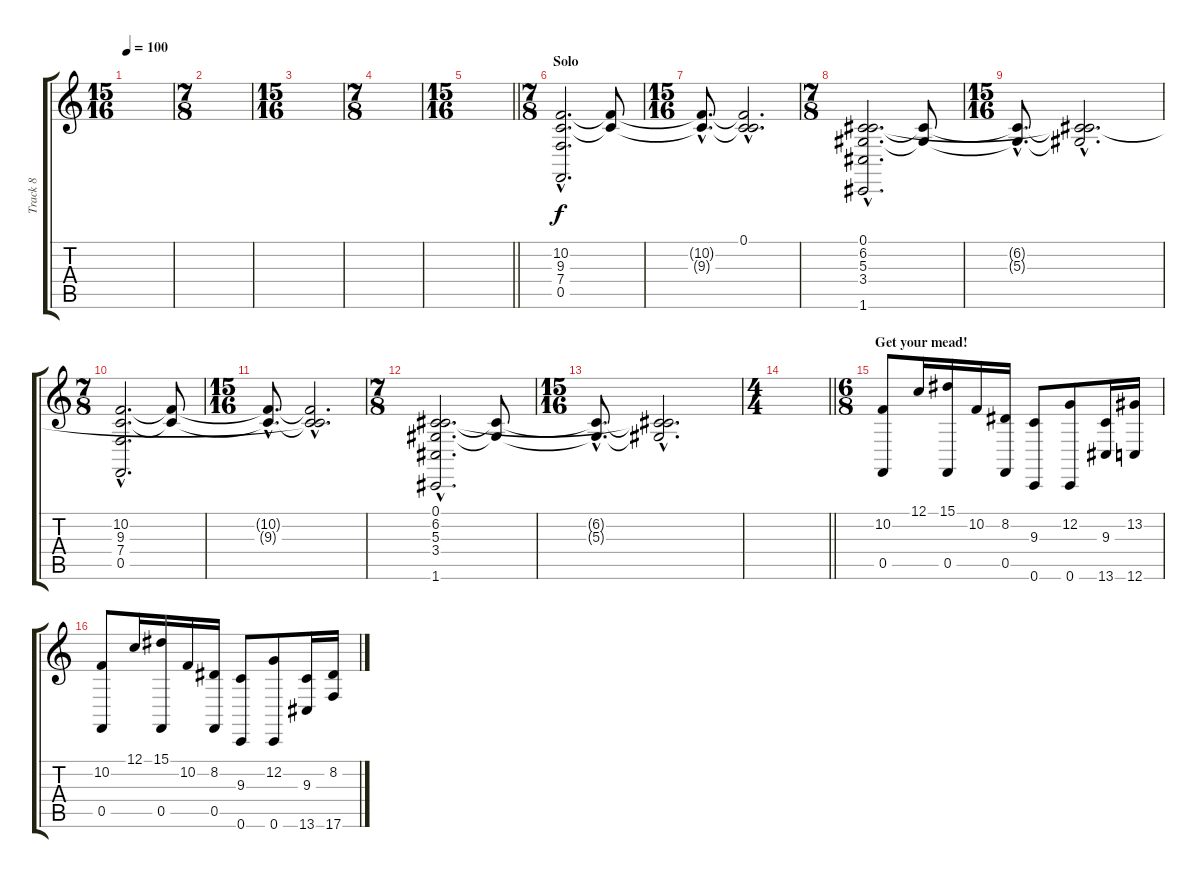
\track ("Track 8" "Track 8") {instrument stringensemble1}
\staff {score tabs}
\tuning (C4 G3 Eb3 Bb2 F2 C2) {hide}
\ts (15 16)
\tempo 100
\clef g2
\ks c
|
\ts (7 8)
|
\ts (15 16)
|
\ts (7 8)
|
\ts (15 16)
\barLineRight lightlight
|
\ts (7 8)
\section ("" "Solo")
(10.2{hac} 9.3{hac} 7.4{hac} 0.5{hac}).2{d volume 9} (10.2{t} 9.3{t}).8 |
\ts (15 16)
(10.2{hac t} 9.3{hac t}).8{d} (0.1{hac} 10.2{hac t} 9.3{hac t}).2{d} |
\ts (7 8)
(0.1{hac} 6.2{hac} 5.3{hac} 3.4{hac} 1.6{hac}).2{d} (6.2{t} 5.3{t}).8 |
\ts (15 16)
(6.2{hac t} 5.3{hac t}).8{d} (0.1{hac t} 6.2{hac t} 5.3{hac t}).2{d} |
\ts (7 8)
(10.2{hac} 9.3{hac} 7.4{hac} 0.5{hac}).2{d volume 9} (10.2{t} 9.3{t}).8 |
\ts (15 16)
(10.2{hac t} 9.3{hac t}).8{d} (0.1{hac t} 10.2{hac t} 9.3{hac t}).2{d} |
\ts (7 8)
(0.1{hac} 6.2{hac} 5.3{hac} 3.4{hac} 1.6{hac}).2{d} (6.2{t} 5.3{t}).8 |
\ts (15 16)
(6.2{hac t} 5.3{hac t}).8{d} (0.1{hac t} 6.2{hac t} 5.3{hac t}).2{d} |
\ts (4 4)
\barLineRight lightlight
|
\ts (6 8)
\section ("" "Get your mead!")
(10.2 0.5).8{volume 16 instrument accordion} 12.1.16 (15.1 0.5).16 10.2.16 (8.2 0.5).16 (9.3 0.6).8 (12.2 0.6).8 (9.3 13.6).16 (13.2 12.6).16 |
(10.2 0.5).8 12.1.16 (15.1 0.5).16 10.2.16 (8.2 0.5).16 (9.3 0.6).8 (12.2 0.6).8 (9.3 13.6).16 (8.2 17.6).16
